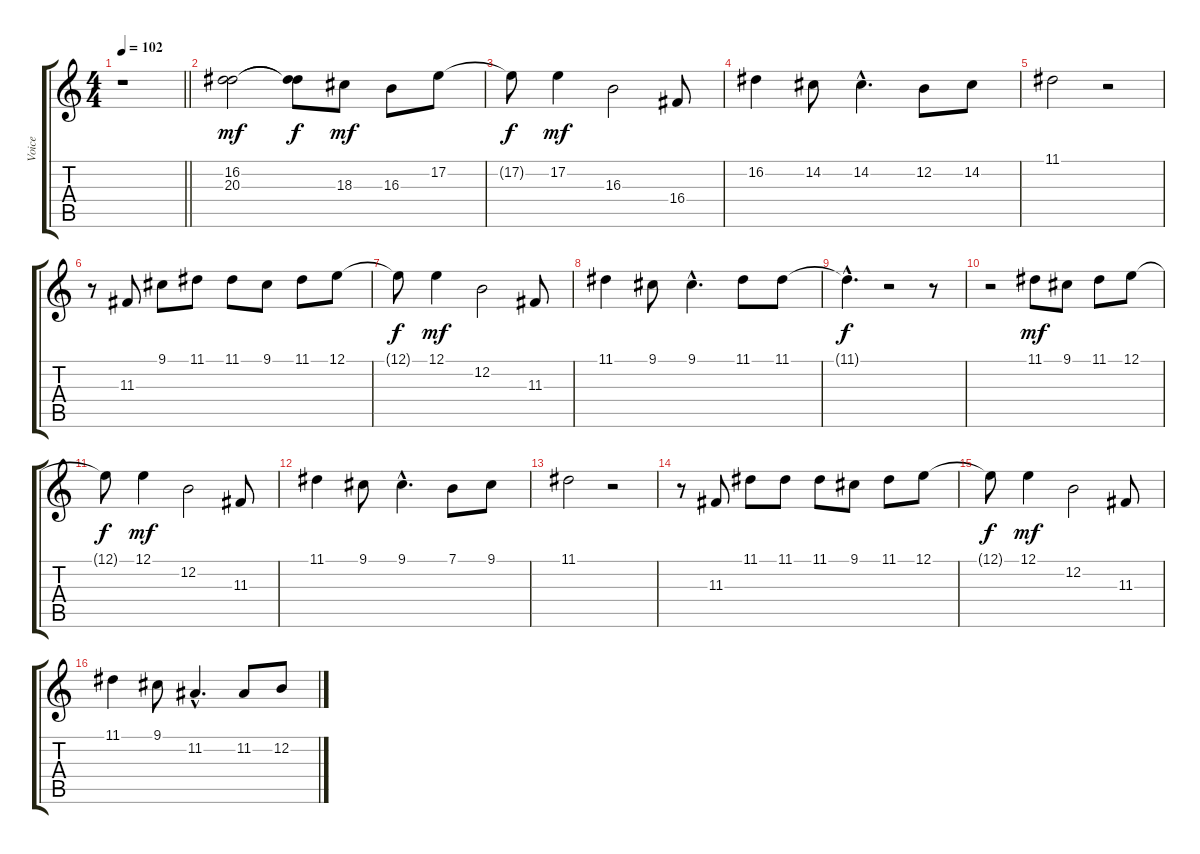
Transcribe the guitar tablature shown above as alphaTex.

\track ("Voice" "Voice") {instrument recorder}
\staff {score tabs}
\tuning (E4 B3 G3 D3 A2 E2) {hide}
\ts (4 4)
\tempo 102
\clef g2
\barLineRight lightlight
\ks c
r.1{dy mf} |
(16.2 20.3).2 (16.2{t} 20.3{t}).8{dy f} 18.3.8{dy mf} 16.3.8 17.2.8 |
17.2{t}.8{dy f} 17.2.4{dy mf} 16.3.2 16.4.8 |
16.2.4 14.2.8 14.2{hac}.4{d} 12.2.8 14.2.8 |
11.1.2 r.2 |
r.8 11.3.8 9.1.8 11.1.8 11.1.8 9.1.8 11.1.8 12.1.8 |
12.1{t}.8{dy f} 12.1.4{dy mf} 12.2.2 11.3.8 |
11.1.4 9.1.8 9.1{hac}.4{d} 11.1.8 11.1.8 |
11.1{hac t}.4{d dy f} r.2 r.8 |
r.2 11.1.8{dy mf} 9.1.8 11.1.8 12.1.8 |
12.1{t}.8{dy f} 12.1.4{dy mf} 12.2.2 11.3.8 |
11.1.4 9.1.8 9.1{hac}.4{d} 7.1.8 9.1.8 |
11.1.2 r.2 |
r.8 11.3.8 11.1.8 11.1.8 11.1.8 9.1.8 11.1.8 12.1.8 |
12.1{t}.8{dy f} 12.1.4{dy mf} 12.2.2 11.3.8 |
11.1.4 9.1.8 11.2{hac}.4{d} 11.2.8 12.2.8
